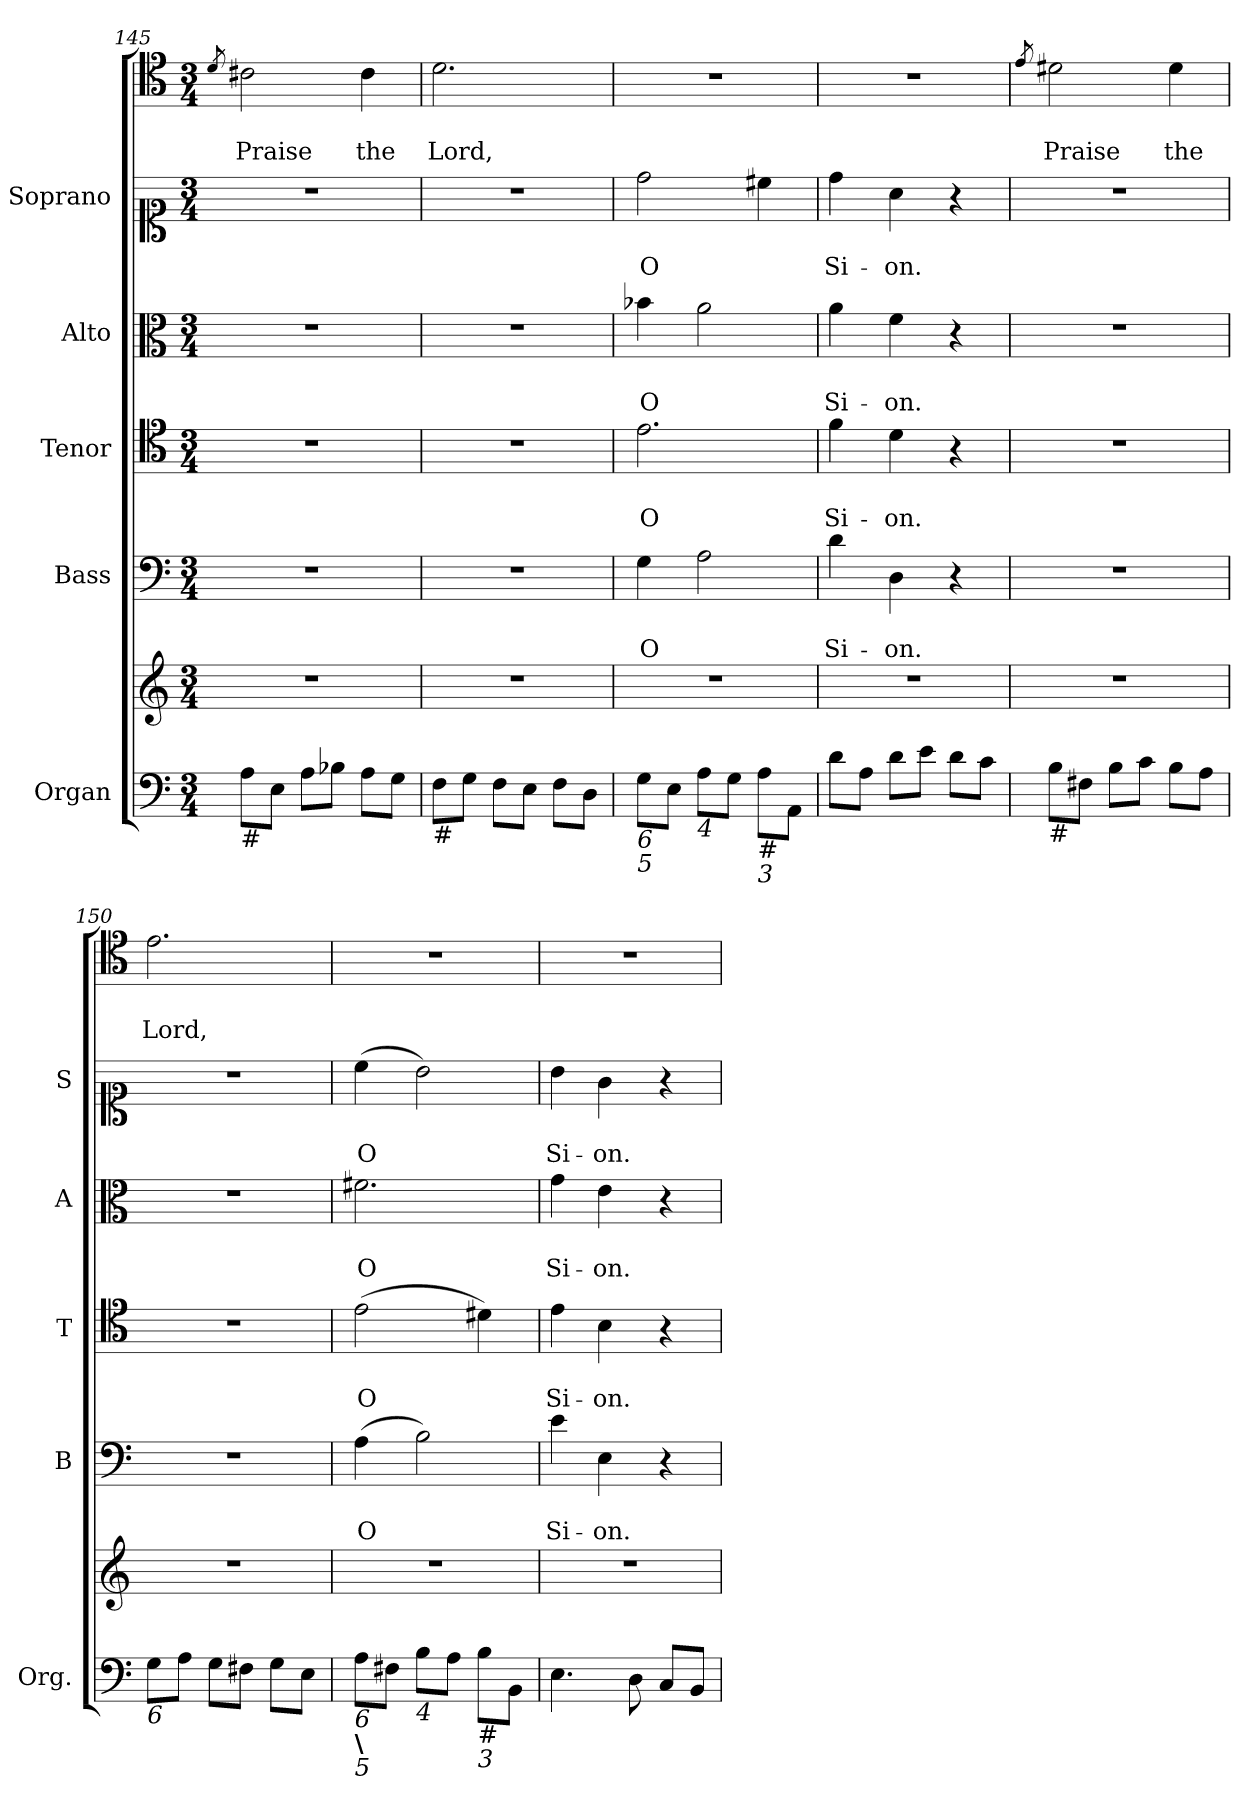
**kern	**kern	**kern	**text	**text	**kern	**text	**text	**kern	**text	**text	**kern	**text	**text	**kern	**text	**text
*part6	*part6	*part5	*part5	*part5	*part4	*part4	*part4	*part3	*part3	*part3	*part2	*part2	*part2	*part1	*part1	*part1
*staff7	*staff6	*staff5	*staff5	*staff5	*staff4	*staff4	*staff4	*staff3	*staff3	*staff3	*staff2	*staff2	*staff2	*staff1	*staff1	*staff1
*I"Organ	*	*I"Bass	*	*	*I"Tenor	*	*	*I"Alto	*	*	*I"Soprano	*	*	*	*	*
*I'Org.	*	*I'B	*	*	*I'T	*	*	*I'A	*	*	*I'S	*	*	*	*	*
*clefF4	*clefG2	*clefF4	*	*	*clefC4	*	*	*clefC3	*	*	*clefC1	*	*	*clefC4	*	*
*k[]	*k[]	*k[]	*	*	*k[]	*	*	*k[]	*	*	*k[]	*	*	*k[]	*	*
*C:	*C:	*C:	*	*	*C:	*	*	*C:	*	*	*C:	*	*	*C:	*	*
*M3/4	*M3/4	*M3/4	*	*	*M3/4	*	*	*M3/4	*	*	*M3/4	*	*	*M3/4	*	*
=145	=145	=145	=145	=145	=145	=145	=145	=145	=145	=145	=145	=145	=145	=145	=145	=145
.	.	.	.	.	.	.	.	.	.	.	.	.	.	8qd/	.	.
!LO:TX:b:t=#	!	!	!	!	!	!	!	!	!	!	!	!	!	!	!	!
!	!	!	!	!	!	!	!	!	!	!	!	!	!	!	!	!LO:LY:b
8A\L	2.r	2.r	.	.	2.r	.	.	2.r	.	.	2.r	.	.	2c#X\	.	Praise
8E\J	.	.	.	.	.	.	.	.	.	.	.	.	.	.	.	.
8A\L	.	.	.	.	.	.	.	.	.	.	.	.	.	.	.	.
8B-X\J	.	.	.	.	.	.	.	.	.	.	.	.	.	.	.	.
!	!	!	!	!	!	!	!	!	!	!	!	!	!	!	!	!LO:LY:b
8A\L	.	.	.	.	.	.	.	.	.	.	.	.	.	4c#\	.	the
8G\J	.	.	.	.	.	.	.	.	.	.	.	.	.	.	.	.
!!LO:PB:g=z
=146	=146	=146	=146	=146	=146	=146	=146	=146	=146	=146	=146	=146	=146	=146	=146	=146
!LO:TX:b:t=#	!	!	!	!	!	!	!	!	!	!	!	!	!	!	!	!
!	!	!	!	!	!	!	!	!	!	!	!	!	!	!	!	!LO:LY:b
8F\L	2.r	2.r	.	.	2.r	.	.	2.r	.	.	2.r	.	.	2.d\	.	Lord,
8G\J	.	.	.	.	.	.	.	.	.	.	.	.	.	.	.	.
8F\L	.	.	.	.	.	.	.	.	.	.	.	.	.	.	.	.
8E\J	.	.	.	.	.	.	.	.	.	.	.	.	.	.	.	.
8F\L	.	.	.	.	.	.	.	.	.	.	.	.	.	.	.	.
8D\J	.	.	.	.	.	.	.	.	.	.	.	.	.	.	.	.
=147	=147	=147	=147	=147	=147	=147	=147	=147	=147	=147	=147	=147	=147	=147	=147	=147
!LO:TX:b:i:t=6	!	!	!	!	!	!	!	!	!	!	!	!	!	!	!	!
!LO:TX:b:i:t=5	!	!	!	!	!	!	!	!	!	!	!	!	!	!	!	!
!	!	!	!	!LO:LY:b	!	!	!LO:LY:b	!	!	!LO:LY:b	!	!	!LO:LY:b	!	!	!
8G\L	2.r	4G\	.	O	2.e\	.	O	4b-X\	.	O	2dd\	.	O	2.r	.	.
8E\J	.	.	.	.	.	.	.	.	.	.	.	.	.	.	.	.
!LO:TX:b:i:t=4	!	!	!	!	!	!	!	!	!	!	!	!	!	!	!	!
8A\L	.	2A\	.	.	.	.	.	2a\	.	.	.	.	.	.	.	.
8G\J	.	.	.	.	.	.	.	.	.	.	.	.	.	.	.	.
!LO:TX:b:t=#	!	!	!	!	!	!	!	!	!	!	!	!	!	!	!	!
!LO:TX:b:i:t=3	!	!	!	!	!	!	!	!	!	!	!	!	!	!	!	!
8A\L	.	.	.	.	.	.	.	.	.	.	4cc#X\	.	.	.	.	.
8AA\J	.	.	.	.	.	.	.	.	.	.	.	.	.	.	.	.
=148	=148	=148	=148	=148	=148	=148	=148	=148	=148	=148	=148	=148	=148	=148	=148	=148
!	!	!	!	!LO:LY:b	!	!	!LO:LY:b	!	!	!LO:LY:b	!	!	!LO:LY:b	!	!	!
8d\L	2.r	4d\	.	Si-	4f\	.	Si-	4a\	.	Si-	4dd\	.	Si-	2.r	.	.
8A\J	.	.	.	.	.	.	.	.	.	.	.	.	.	.	.	.
!	!	!	!	!LO:LY:b	!	!	!LO:LY:b	!	!	!LO:LY:b	!	!	!LO:LY:b	!	!	!
8d\L	.	4D\	.	-on.	4d\	.	-on.	4f\	.	-on.	4a\	.	-on.	.	.	.
8e\J	.	.	.	.	.	.	.	.	.	.	.	.	.	.	.	.
8d\L	.	4r	.	.	4r	.	.	4r	.	.	4r	.	.	.	.	.
8c\J	.	.	.	.	.	.	.	.	.	.	.	.	.	.	.	.
=149	=149	=149	=149	=149	=149	=149	=149	=149	=149	=149	=149	=149	=149	=149	=149	=149
.	.	.	.	.	.	.	.	.	.	.	.	.	.	8qe/	.	.
!LO:TX:b:t=#	!	!	!	!	!	!	!	!	!	!	!	!	!	!	!	!
!	!	!	!	!	!	!	!	!	!	!	!	!	!	!	!	!LO:LY:b
8B\L	2.r	2.r	.	.	2.r	.	.	2.r	.	.	2.r	.	.	2d#X\	.	Praise
8F#X\J	.	.	.	.	.	.	.	.	.	.	.	.	.	.	.	.
8B\L	.	.	.	.	.	.	.	.	.	.	.	.	.	.	.	.
8c\J	.	.	.	.	.	.	.	.	.	.	.	.	.	.	.	.
!	!	!	!	!	!	!	!	!	!	!	!	!	!	!	!	!LO:LY:b
8B\L	.	.	.	.	.	.	.	.	.	.	.	.	.	4d#\	.	the
8A\J	.	.	.	.	.	.	.	.	.	.	.	.	.	.	.	.
=150	=150	=150	=150	=150	=150	=150	=150	=150	=150	=150	=150	=150	=150	=150	=150	=150
!LO:TX:b:i:t=6	!	!	!	!	!	!	!	!	!	!	!	!	!	!	!	!
!	!	!	!	!	!	!	!	!	!	!	!	!	!	!	!	!LO:LY:b
8G\L	2.r	2.r	.	.	2.r	.	.	2.r	.	.	2.r	.	.	2.e\	.	Lord,
8A\J	.	.	.	.	.	.	.	.	.	.	.	.	.	.	.	.
8G\L	.	.	.	.	.	.	.	.	.	.	.	.	.	.	.	.
8F#X\J	.	.	.	.	.	.	.	.	.	.	.	.	.	.	.	.
8G\L	.	.	.	.	.	.	.	.	.	.	.	.	.	.	.	.
8E\J	.	.	.	.	.	.	.	.	.	.	.	.	.	.	.	.
=151	=151	=151	=151	=151	=151	=151	=151	=151	=151	=151	=151	=151	=151	=151	=151	=151
!LO:TX:b:i:t=6	!	!	!	!	!	!	!	!	!	!	!	!	!	!	!	!
!LO:TX:b:B:t=\	!	!	!	!	!	!	!	!	!	!	!	!	!	!	!	!
!LO:TX:b:i:t=5	!	!	!	!	!	!	!	!	!	!	!	!	!	!	!	!
!	!	!	!	!LO:LY:b	!	!	!LO:LY:b	!	!	!LO:LY:b	!	!	!LO:LY:b	!	!	!
8A\L	2.r	(>4A\	.	O	(>2e\	.	O	2.f#X\	.	O	(>4cc\	.	O	2.r	.	.
8F#X\J	.	.	.	.	.	.	.	.	.	.	.	.	.	.	.	.
!LO:TX:b:i:t=4	!	!	!	!	!	!	!	!	!	!	!	!	!	!	!	!
8B\L	.	2B\)	.	.	.	.	.	.	.	.	2b\)	.	.	.	.	.
8A\J	.	.	.	.	.	.	.	.	.	.	.	.	.	.	.	.
!LO:TX:b:t=#	!	!	!	!	!	!	!	!	!	!	!	!	!	!	!	!
!LO:TX:b:i:t=3	!	!	!	!	!	!	!	!	!	!	!	!	!	!	!	!
8B\L	.	.	.	.	4d#X\)	.	.	.	.	.	.	.	.	.	.	.
8BB\J	.	.	.	.	.	.	.	.	.	.	.	.	.	.	.	.
=152	=152	=152	=152	=152	=152	=152	=152	=152	=152	=152	=152	=152	=152	=152	=152	=152
!	!	!	!	!LO:LY:b	!	!	!LO:LY:b	!	!	!LO:LY:b	!	!	!LO:LY:b	!	!	!
4.E\	2.r	4e\	.	Si-	4e\	.	Si-	4g\	.	Si-	4b\	.	Si-	2.r	.	.
!	!	!	!	!LO:LY:b	!	!	!LO:LY:b	!	!	!LO:LY:b	!	!	!LO:LY:b	!	!	!
.	.	4E\	.	-on.	4B\	.	-on.	4e\	.	-on.	4g\	.	-on.	.	.	.
8D\	.	.	.	.	.	.	.	.	.	.	.	.	.	.	.	.
8C/L	.	4r	.	.	4r	.	.	4r	.	.	4r	.	.	.	.	.
8BB/J	.	.	.	.	.	.	.	.	.	.	.	.	.	.	.	.
=	=	=	=	=	=	=	=	=	=	=	=	=	=	=	=	=
*-	*-	*-	*-	*-	*-	*-	*-	*-	*-	*-	*-	*-	*-	*-	*-	*-
